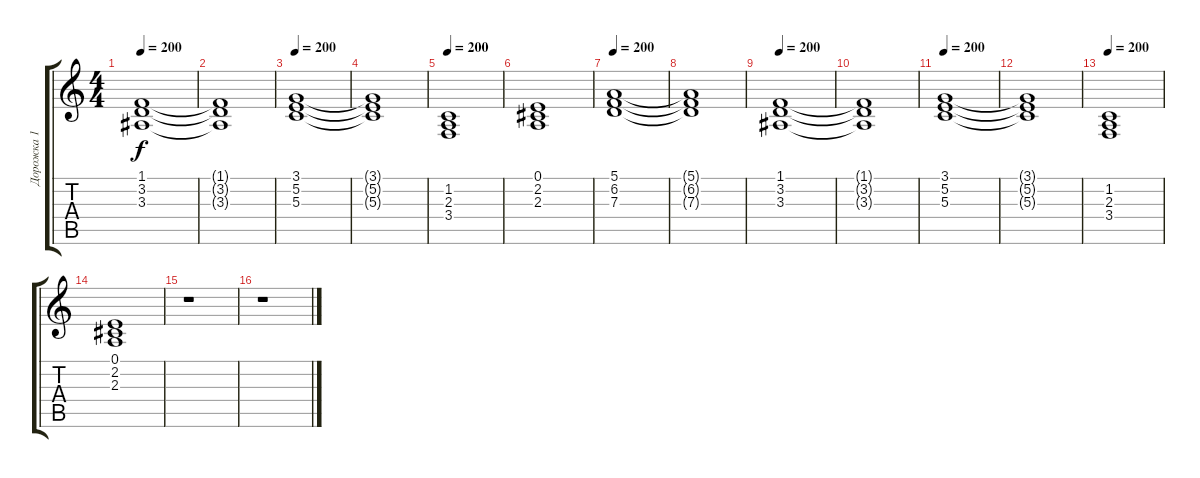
\track ("Дорожка 1" "Дорожка 1") {instrument tremolostrings}
\staff {score tabs}
\tuning (E4 B3 G3 D3 A2 E2) {hide}
\ts (4 4)
\tempo 200
\clef g2
\ks c
(1.1 3.2 3.3).1{dy f} |
(1.1{t} 3.2{t} 3.3{t}).1 |
\tempo 200
(3.1 5.2 5.3).1 |
(3.1{t} 5.2{t} 5.3{t}).1 |
\tempo 200
(1.2 2.3 3.4).1 |
(0.1 2.2 2.3).1 |
\tempo 200
(5.1 6.2 7.3).1 |
(5.1{t} 6.2{t} 7.3{t}).1 |
\tempo 200
(1.1 3.2 3.3).1 |
(1.1{t} 3.2{t} 3.3{t}).1 |
\tempo 200
(3.1 5.2 5.3).1 |
(3.1{t} 5.2{t} 5.3{t}).1 |
\tempo 200
(1.2 2.3 3.4).1 |
(0.1 2.2 2.3).1 |
r.1 |
r.1
